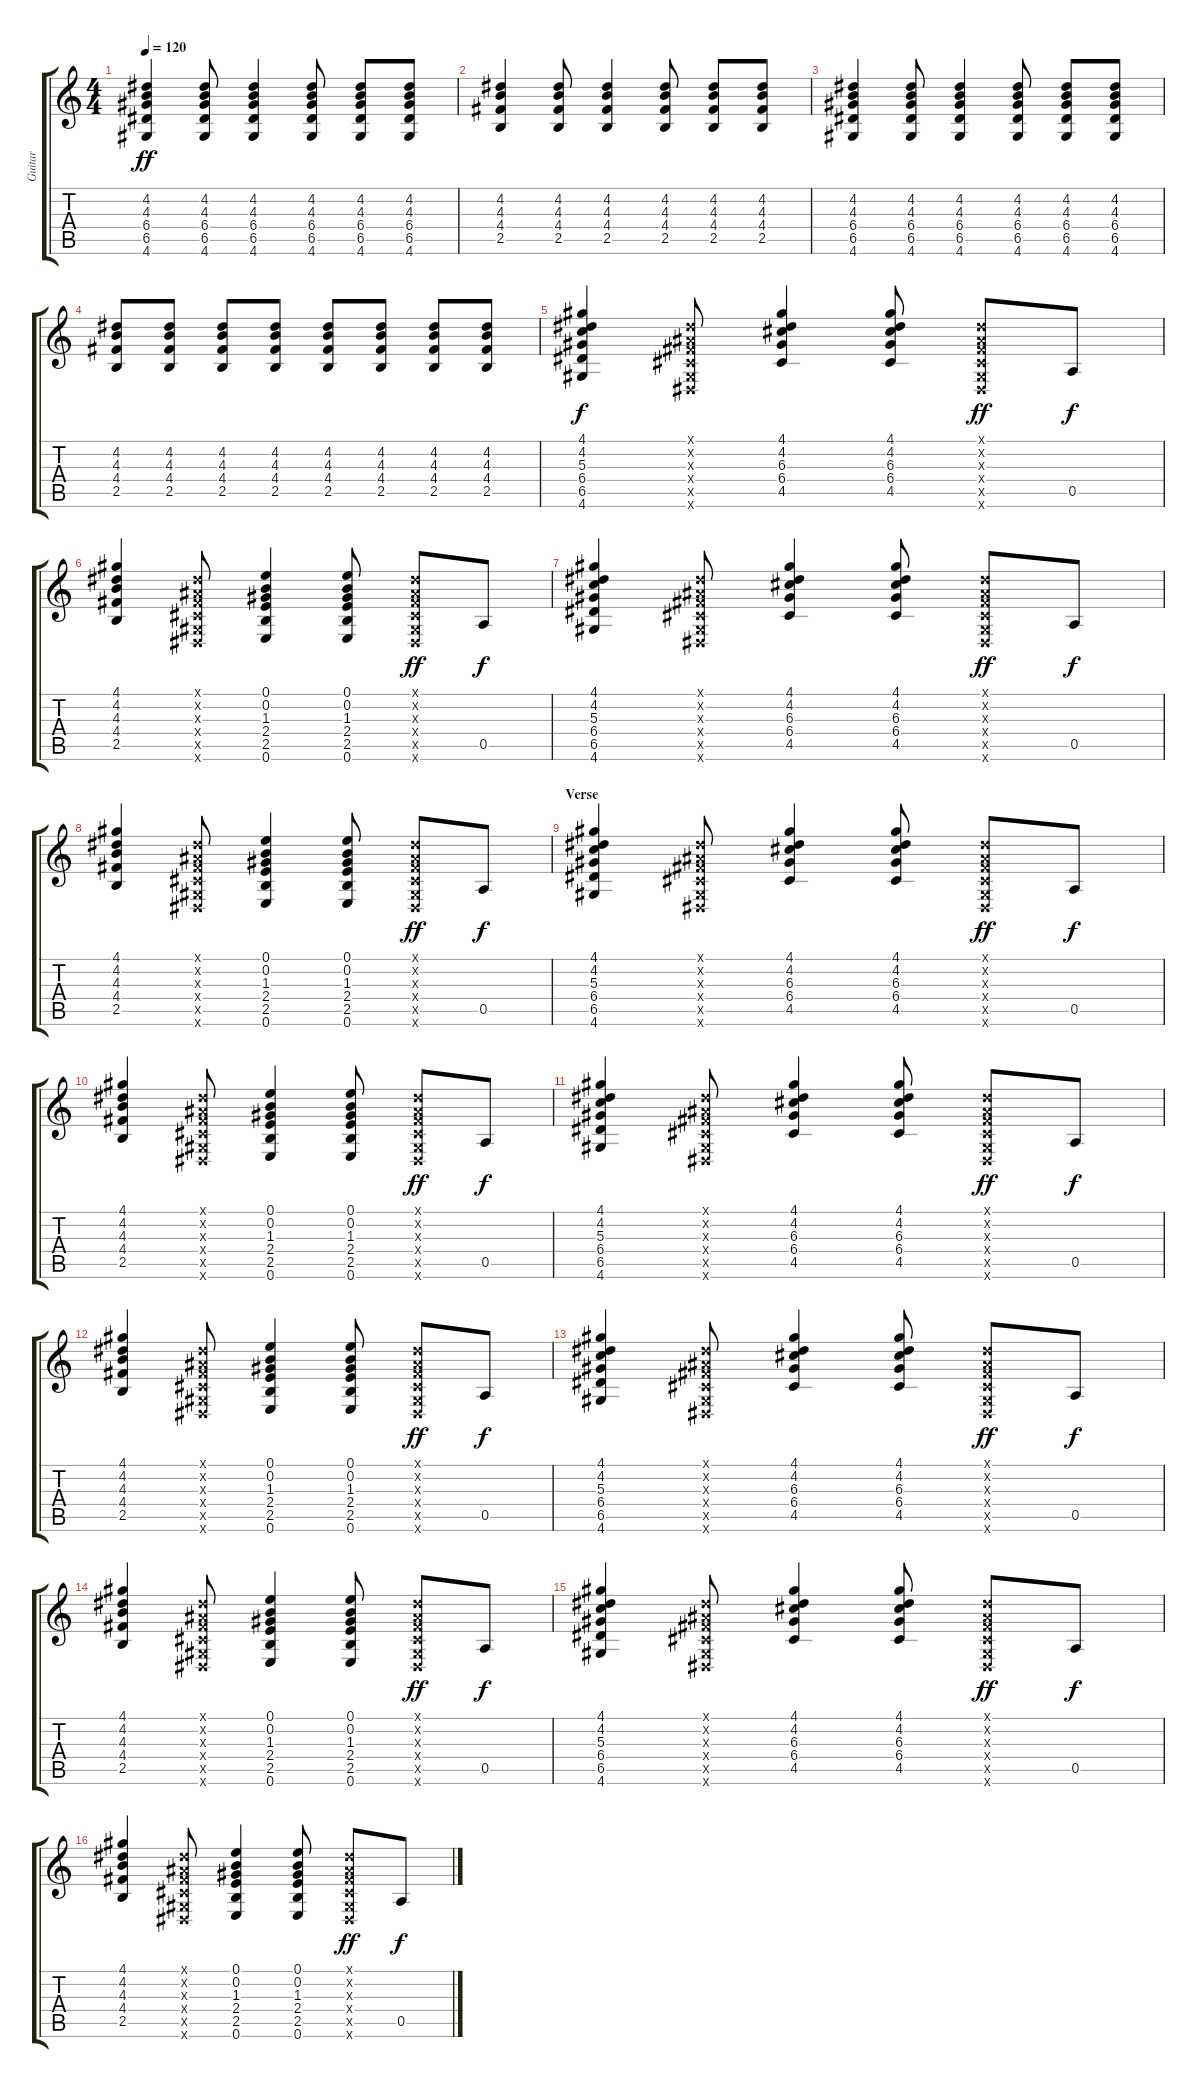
\track ("Guitar" "Guitar") {instrument electricguitarjazz}
\staff {score tabs}
\tuning (E4 B3 G3 D3 A2 E2) {hide}
\ts (4 4)
\tempo 120
\clef g2
\ks c
(4.2 4.3 6.4 6.5 4.6).4{dy ff} (4.2 4.3 6.4 6.5 4.6).8 (4.2 4.3 6.4 6.5 4.6).4 (4.2 4.3 6.4 6.5 4.6).8 (4.2 4.3 6.4 6.5 4.6).8 (4.2 4.3 6.4 6.5 4.6).8 |
(4.2 4.3 4.4 2.5).4 (4.2 4.3 4.4 2.5).8 (4.2 4.3 4.4 2.5).4 (4.2 4.3 4.4 2.5).8 (4.2 4.3 4.4 2.5).8 (4.2 4.3 4.4 2.5).8 |
(4.2 4.3 6.4 6.5 4.6).4 (4.2 4.3 6.4 6.5 4.6).8 (4.2 4.3 6.4 6.5 4.6).4 (4.2 4.3 6.4 6.5 4.6).8 (4.2 4.3 6.4 6.5 4.6).8 (4.2 4.3 6.4 6.5 4.6).8 |
(4.2 4.3 4.4 2.5).8 (4.2 4.3 4.4 2.5).8 (4.2 4.3 4.4 2.5).8 (4.2 4.3 4.4 2.5).8 (4.2 4.3 4.4 2.5).8 (4.2 4.3 4.4 2.5).8 (4.2 4.3 4.4 2.5).8 (4.2 4.3 4.4 2.5).8 |
(4.1 4.2 5.3 6.4 6.5 4.6).4{dy f} (-1.1{x} -1.2{x} -1.3{x} -1.4{x} -1.5{x} -1.6{x}).8 (4.1 4.2 6.3 6.4 4.5).4 (4.1 4.2 6.3 6.4 4.5).8 (-1.1{x} -1.2{x} -1.3{x} -1.4{x} -1.5{x} -1.6{x}).8{dy ff} 0.5.8{dy f} |
(4.1 4.2 4.3 4.4 2.5).4 (-1.1{x} -1.2{x} -1.3{x} -1.4{x} -1.5{x} -1.6{x}).8 (0.1 0.2 1.3 2.4 2.5 0.6).4 (0.1 0.2 1.3 2.4 2.5 0.6).8 (-1.1{x} -1.2{x} -1.3{x} -1.4{x} -1.5{x} -1.6{x}).8{dy ff} 0.5.8{dy f} |
(4.1 4.2 5.3 6.4 6.5 4.6).4 (-1.1{x} -1.2{x} -1.3{x} -1.4{x} -1.5{x} -1.6{x}).8 (4.1 4.2 6.3 6.4 4.5).4 (4.1 4.2 6.3 6.4 4.5).8 (-1.1{x} -1.2{x} -1.3{x} -1.4{x} -1.5{x} -1.6{x}).8{dy ff} 0.5.8{dy f} |
(4.1 4.2 4.3 4.4 2.5).4 (-1.1{x} -1.2{x} -1.3{x} -1.4{x} -1.5{x} -1.6{x}).8 (0.1 0.2 1.3 2.4 2.5 0.6).4 (0.1 0.2 1.3 2.4 2.5 0.6).8 (-1.1{x} -1.2{x} -1.3{x} -1.4{x} -1.5{x} -1.6{x}).8{dy ff} 0.5.8{dy f} |
\section ("" "Verse")
(4.1 4.2 5.3 6.4 6.5 4.6).4 (-1.1{x} -1.2{x} -1.3{x} -1.4{x} -1.5{x} -1.6{x}).8 (4.1 4.2 6.3 6.4 4.5).4 (4.1 4.2 6.3 6.4 4.5).8 (-1.1{x} -1.2{x} -1.3{x} -1.4{x} -1.5{x} -1.6{x}).8{dy ff} 0.5.8{dy f} |
(4.1 4.2 4.3 4.4 2.5).4 (-1.1{x} -1.2{x} -1.3{x} -1.4{x} -1.5{x} -1.6{x}).8 (0.1 0.2 1.3 2.4 2.5 0.6).4 (0.1 0.2 1.3 2.4 2.5 0.6).8 (-1.1{x} -1.2{x} -1.3{x} -1.4{x} -1.5{x} -1.6{x}).8{dy ff} 0.5.8{dy f} |
(4.1 4.2 5.3 6.4 6.5 4.6).4 (-1.1{x} -1.2{x} -1.3{x} -1.4{x} -1.5{x} -1.6{x}).8 (4.1 4.2 6.3 6.4 4.5).4 (4.1 4.2 6.3 6.4 4.5).8 (-1.1{x} -1.2{x} -1.3{x} -1.4{x} -1.5{x} -1.6{x}).8{dy ff} 0.5.8{dy f} |
(4.1 4.2 4.3 4.4 2.5).4 (-1.1{x} -1.2{x} -1.3{x} -1.4{x} -1.5{x} -1.6{x}).8 (0.1 0.2 1.3 2.4 2.5 0.6).4 (0.1 0.2 1.3 2.4 2.5 0.6).8 (-1.1{x} -1.2{x} -1.3{x} -1.4{x} -1.5{x} -1.6{x}).8{dy ff} 0.5.8{dy f} |
(4.1 4.2 5.3 6.4 6.5 4.6).4 (-1.1{x} -1.2{x} -1.3{x} -1.4{x} -1.5{x} -1.6{x}).8 (4.1 4.2 6.3 6.4 4.5).4 (4.1 4.2 6.3 6.4 4.5).8 (-1.1{x} -1.2{x} -1.3{x} -1.4{x} -1.5{x} -1.6{x}).8{dy ff} 0.5.8{dy f} |
(4.1 4.2 4.3 4.4 2.5).4 (-1.1{x} -1.2{x} -1.3{x} -1.4{x} -1.5{x} -1.6{x}).8 (0.1 0.2 1.3 2.4 2.5 0.6).4 (0.1 0.2 1.3 2.4 2.5 0.6).8 (-1.1{x} -1.2{x} -1.3{x} -1.4{x} -1.5{x} -1.6{x}).8{dy ff} 0.5.8{dy f} |
(4.1 4.2 5.3 6.4 6.5 4.6).4 (-1.1{x} -1.2{x} -1.3{x} -1.4{x} -1.5{x} -1.6{x}).8 (4.1 4.2 6.3 6.4 4.5).4 (4.1 4.2 6.3 6.4 4.5).8 (-1.1{x} -1.2{x} -1.3{x} -1.4{x} -1.5{x} -1.6{x}).8{dy ff} 0.5.8{dy f} |
(4.1 4.2 4.3 4.4 2.5).4 (-1.1{x} -1.2{x} -1.3{x} -1.4{x} -1.5{x} -1.6{x}).8 (0.1 0.2 1.3 2.4 2.5 0.6).4 (0.1 0.2 1.3 2.4 2.5 0.6).8 (-1.1{x} -1.2{x} -1.3{x} -1.4{x} -1.5{x} -1.6{x}).8{dy ff} 0.5.8{dy f}
